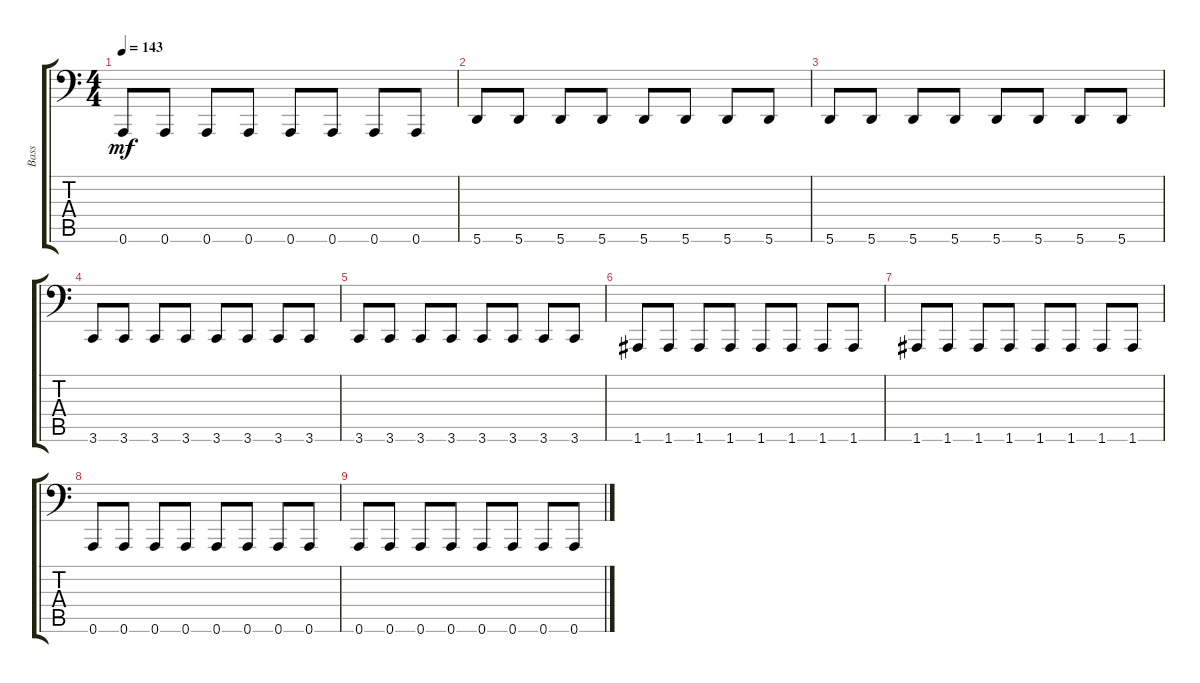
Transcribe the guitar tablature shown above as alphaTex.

\track ("Bass" "Bass") {instrument electricbassfinger}
\staff {score tabs}
\tuning (C3 G2 D2 A1 E1 A0) {hide}
\ts (4 4)
\tempo 143
\clef f4
\ks c
0.6.8{dy mf} 0.6.8 0.6.8 0.6.8 0.6.8 0.6.8 0.6.8 0.6.8 |
5.6.8 5.6.8 5.6.8 5.6.8 5.6.8 5.6.8 5.6.8 5.6.8 |
5.6.8 5.6.8 5.6.8 5.6.8 5.6.8 5.6.8 5.6.8 5.6.8 |
3.6.8 3.6.8 3.6.8 3.6.8 3.6.8 3.6.8 3.6.8 3.6.8 |
3.6.8 3.6.8 3.6.8 3.6.8 3.6.8 3.6.8 3.6.8 3.6.8 |
1.6.8 1.6.8 1.6.8 1.6.8 1.6.8 1.6.8 1.6.8 1.6.8 |
1.6.8 1.6.8 1.6.8 1.6.8 1.6.8 1.6.8 1.6.8 1.6.8 |
0.6.8 0.6.8 0.6.8 0.6.8 0.6.8 0.6.8 0.6.8 0.6.8 |
0.6.8 0.6.8 0.6.8 0.6.8 0.6.8 0.6.8 0.6.8 0.6.8
